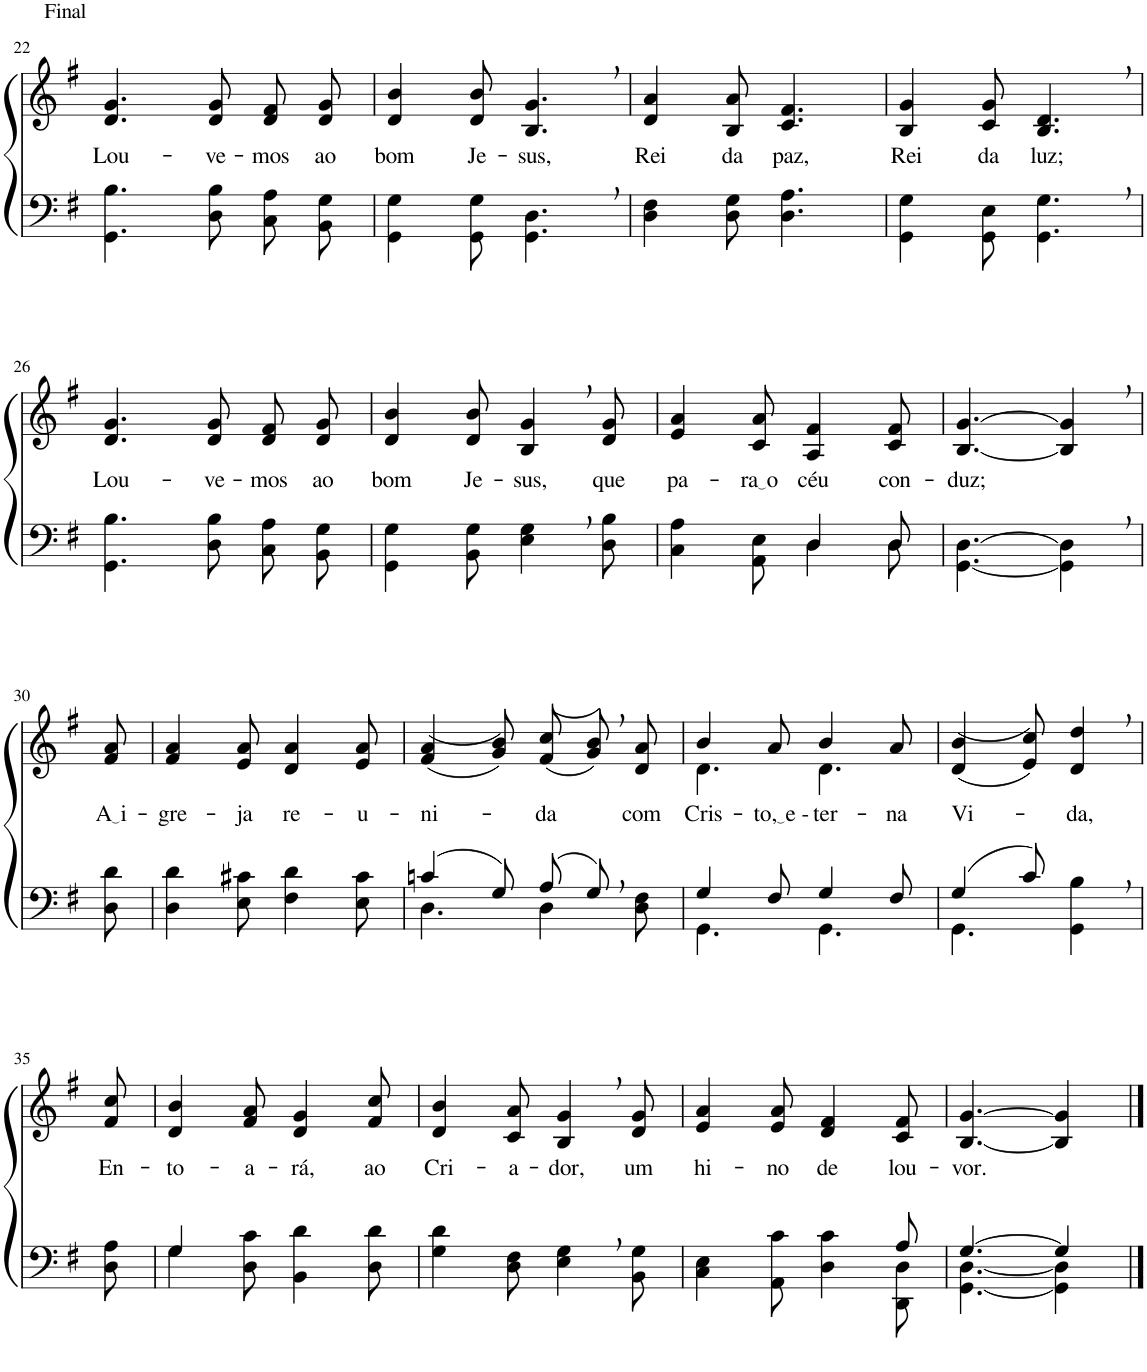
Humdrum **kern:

**kern	**kern	**text
*part2	*part1	*part1
*staff2	*staff1	*staff1
*I"Parte III e IV	*I"Parte I e II	*
!!LO:PB:g=z
*clefF4	*clefG2	*
*Trd-1c-2	*Trd-1c-2	*
*k[f#]	*k[f#]	*
*M6/8	*M6/8	*
=22	=22	=22
!	!LO:TX:a:t=Final	!
!	!	!LO:LY:b
4.GG\ 4.B\	4.d/ 4.g/	Lou-
!	!	!LO:LY:b
8D\ 8B\L	8d/ 8g/L	-ve-
!	!	!LO:LY:b
8C\ 8A\	8d/ 8f#/	-mos
!	!	!LO:LY:b
8BB\ 8G\J	8d/ 8g/J	ao
=23	=23	=23
!	!	!LO:LY:b
4GG\ 4G\	4d/ 4b/	bom
!	!	!LO:LY:b
8GG\ 8G\	8d/ 8b/	Je-
!	!	!LO:LY:b
4.GG\, 4.D\,	4.B/, 4.g/,	-sus,
=24	=24	=24
!	!	!LO:LY:b
4D\ 4F#\	4d/ 4a/	Rei
!	!	!LO:LY:b
8D\ 8G\	8B/ 8a/	da
!	!	!LO:LY:b
4.D\ 4.A\	4.c/ 4.f#/	paz,
=25	=25	=25
!	!	!LO:LY:b
4GG\ 4G\	4B/ 4g/	Rei
!	!	!LO:LY:b
8GG\ 8E\	8c/ 8g/	da
!	!	!LO:LY:b
4.GG\, 4.G\,	4.B/, 4.d/,	luz;
!!LO:LB:g=z
=26	=26	=26
!	!	!LO:LY:b
4.GG\ 4.B\	4.d/ 4.g/	Lou-
!	!	!LO:LY:b
8D\ 8B\L	8d/ 8g/L	-ve-
!	!	!LO:LY:b
8C\ 8A\	8d/ 8f#/	-mos
!	!	!LO:LY:b
8BB\ 8G\J	8d/ 8g/J	ao
=27	=27	=27
!	!	!LO:LY:b
4GG\ 4G\	4d/ 4b/	bom
!	!	!LO:LY:b
8BB\ 8G\	8d/ 8b/	Je-
!	!	!LO:LY:b
4E\, 4G\,	4B/, 4g/,	-sus,
!	!	!LO:LY:b
8D\ 8B\	8d/ 8g/	que
=28	=28	=28
*^	*	*
!	!	!	!LO:LY:b
4C\ 4A\	4.ryy	4e/ 4a/	pa-
!	!	!	!LO:LY:b
8AA\ 8E\	.	8c/ 8a/	ra o
!	!	!	!LO:LY:b
4D\	4D/	4A/ 4f#/	céu
!	!	!	!LO:LY:b
8D\	8D/	8c/ 8f#/	con-
=29	=29	=29	=29
!	!	!	!LO:LY:b
*v	*v	*	*
[4.GG\ [4.D\	[4.B/ [4.g/	-duz;
4GG\], 4D\],	4B/], 4g/],	.
!!LO:LB:g=z
=30	=30	=30
!	!	!LO:LY:b
8D\ 8d\	8f#/ 8a/	A i
=31	=31	=31
!	!	!LO:LY:b
4D\ 4d\	4f#/ 4a/	-gre-
!	!	!LO:LY:b
8E\ 8c#X\	8e/ 8a/	-ja
!	!	!LO:LY:b
4F#\ 4d\	4d/ 4a/	re-
!	!	!LO:LY:b
8E\ 8c#\	8e/ 8a/	-u-
=32	=32	=32
*^	*	*
!	!	!	!LO:LY:b
(4cn/	4.D\	((4f#/ 4a/	-ni-
8G/)	.	8g/ 8b/))	.
!	!	!	!LO:LY:b
(8A/L	4D\	((8f#/ 8cc/L	-da
8G,/J)	.	8g,/ 8b,/))	.
!	!	!	!LO:LY:b
8ryy	8D\ 8F#\	8d/ 8a/J	com
=33	=33	=33	=33
*	*	*^	*
!	!	!	!	!LO:LY:b
4G/	4.GG\	4b/	4.d\	Cris-
!	!	!	!	!LO:LY:b
8F#/	.	8a/	.	to, e -
!	!	!	!	!LO:LY:b
4G/	4.GG\	4b/	4.d\	-ter-
!	!	!	!	!LO:LY:b
8F#/	.	8a/	.	-na
*	*	*v	*v	*
=34	=34	=34	=34
!	!	!	!LO:LY:b
(4G/	4.GG\	((4d/ 4b/	Vi-
8c/)	.	8e/ 8cc/))	.
!	!	!	!LO:LY:b
4ryy	4GG\ 4B\	4d/, 4dd/,	-da,
!!LO:LB:g=z
=35	=35	=35	=35
!	!	!	!LO:LY:b
*v	*v	*	*
8D\ 8A\	8f#/ 8cc/	En-
=36	=36	=36
*^	*	*
!	!	!	!LO:LY:b
4G/	4G\	4d/ 4b/	-to-
!	!	!	!LO:LY:b
2ryy	8D\ 8c\	8f#/ 8a/	-a-
!	!	!	!LO:LY:b
.	4BB\ 4d\	4d/ 4g/	-rá,
!	!	!	!LO:LY:b
.	8D\ 8d\	8f#/ 8cc/	ao
=37	=37	=37	=37
!	!	!	!LO:LY:b
*v	*v	*	*
4G\ 4d\	4d/ 4b/	Cri-
!	!	!LO:LY:b
8D\ 8F#\	8c/ 8a/	-a-
!	!	!LO:LY:b
4E\, 4G\,	4B/, 4g/,	-dor,
!	!	!LO:LY:b
8BB\ 8G\	8d/ 8g/	um
=38	=38	=38
*^	*	*
!	!	!	!LO:LY:b
2ryy	4C\ 4E\	4e/ 4a/	hi-
!	!	!	!LO:LY:b
.	8AA\ 8c\	8e/ 8a/	-no
!	!	!	!LO:LY:b
.	4D\ 4c\	4d/ 4f#/	de
8ryy	.	.	.
!	!	!	!LO:LY:b
8A/	8DD\ 8D\	8c/ 8f#/	lou-
=39	=39	=39	=39
!	!	!	!LO:LY:b
[4.G/	[4.GG\ [4.D\	[4.B/ [4.g/	-vor.
4G/]	4GG\] 4D\]	4B/] 4g/]	.
*v	*v	*	*
==	==	==
*-	*-	*-
